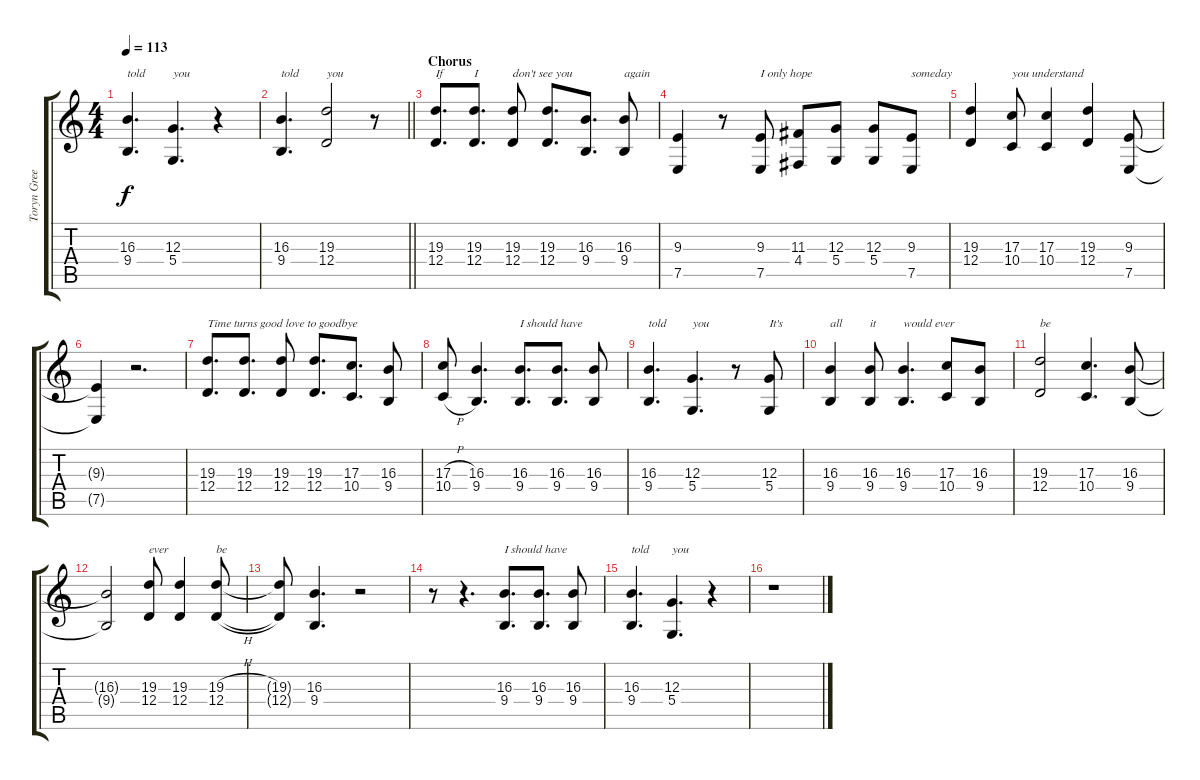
\track ("Toryn Green (Vocals)" "Toryn Gree") {instrument violin}
\staff {score tabs}
\tuning (E4 B3 G3 D3 A2 E2) {hide}
\ts (4 4)
\tempo 113
\clef g2
\ks c
(16.3 9.4).4{d txt "told" dy f} (12.3 5.4).4{d txt "you"} r.4 |
\barLineRight lightlight
(16.3 9.4).4{d txt "told"} (19.3 12.4).2{txt "you"} r.8 |
\section ("" "Chorus")
(19.3 12.4).8{d txt "If" volume 14} (19.3 12.4).8{d txt "I"} (19.3 12.4).8{txt "don't see you"} (19.3 12.4).8{d} (16.3 9.4).8{d} (16.3 9.4).8{txt "again"} |
(9.3 7.5).4 r.8 (9.3 7.5).8{txt "I only hope"} (11.3 4.4).8 (12.3 5.4).8 (12.3 5.4).8 (9.3 7.5).8{txt "someday"} |
(19.3 12.4).4 (17.3 10.4).8{txt "you understand"} (17.3 10.4).4 (19.3 12.4).4 (9.3 7.5).8 |
(9.3{t} 7.5{t}).4 r.2{d} |
(19.3 12.4).8{d txt "Time turns good love to goodbye"} (19.3 12.4).8{d} (19.3 12.4).8 (19.3 12.4).8{d} (17.3 10.4).8{d} (16.3 9.4).8 |
(17.3{h} 10.4{h}).8 (16.3 9.4).4{d} (16.3 9.4).8{d txt "I should have"} (16.3 9.4).8{d} (16.3 9.4).8 |
(16.3 9.4).4{d txt "told"} (12.3 5.4).4{d txt "you"} r.8 (12.3 5.4).8{txt "It's"} |
(16.3 9.4).4{txt "all"} (16.3 9.4).8{txt "it"} (16.3 9.4).4{d txt "would ever"} (17.3 10.4).8 (16.3 9.4).8 |
(19.3 12.4).2{txt "be"} (17.3 10.4).4{d} (16.3 9.4).8 |
(16.3{t} 9.4{t}).2 (19.3 12.4).8{txt "ever"} (19.3 12.4).4 (19.3{h} 12.4{h}).8{txt "be"} |
(19.3{t} 12.4{t}).8 (16.3 9.4).4{d} r.2 |
r.8 r.4{d} (16.3 9.4).8{d txt "I should have"} (16.3 9.4).8{d} (16.3 9.4).8 |
(16.3 9.4).4{d txt "told"} (12.3 5.4).4{d txt "you"} r.4 |
r.1
